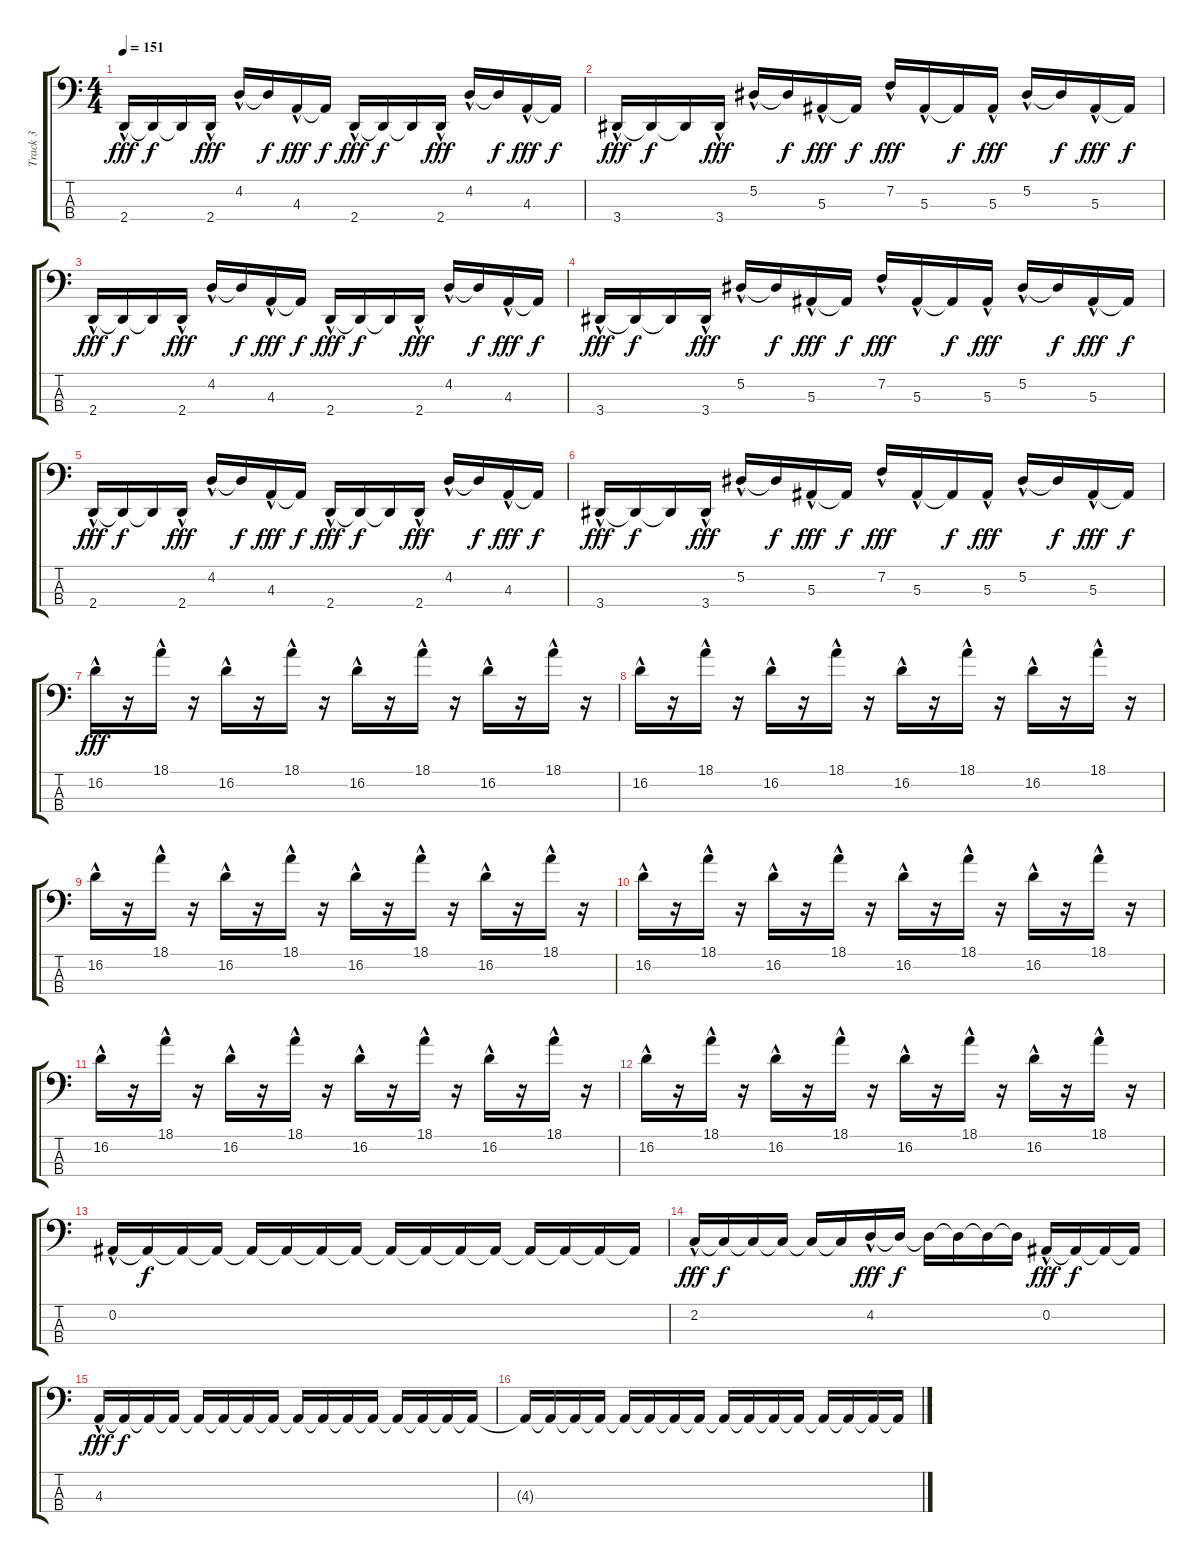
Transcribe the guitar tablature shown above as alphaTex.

\track ("Track 3" "Track 3") {instrument electricbasspick}
\staff {score tabs}
\tuning (Eb2 Bb1 F1 C1) {hide}
\ts (4 4)
\tempo 151
\clef f4
\ks c
2.4{hac}.16{dy fff} 2.4{t}.16{dy f} 2.4{t}.16 2.4{hac}.16{dy fff} 4.2{hac}.16 4.2{t}.16{dy f} 4.3{hac}.16{dy fff} 4.3{t}.16{dy f} 2.4{hac}.16{dy fff} 2.4{t}.16{dy f} 2.4{t}.16 2.4{hac}.16{dy fff} 4.2{hac}.16 4.2{t}.16{dy f} 4.3{hac}.16{dy fff} 4.3{t}.16{dy f} |
3.4{hac}.16{dy fff} 3.4{t}.16{dy f} 3.4{t}.16 3.4{hac}.16{dy fff} 5.2{hac}.16 5.2{t}.16{dy f} 5.3{hac}.16{dy fff} 5.3{t}.16{dy f} 7.2{hac}.16{dy fff} 5.3{hac}.16 5.3{t}.16{dy f} 5.3{hac}.16{dy fff} 5.2{hac}.16 5.2{t}.16{dy f} 5.3{hac}.16{dy fff} 5.3{t}.16{dy f} |
2.4{hac}.16{dy fff} 2.4{t}.16{dy f} 2.4{t}.16 2.4{hac}.16{dy fff} 4.2{hac}.16 4.2{t}.16{dy f} 4.3{hac}.16{dy fff} 4.3{t}.16{dy f} 2.4{hac}.16{dy fff} 2.4{t}.16{dy f} 2.4{t}.16 2.4{hac}.16{dy fff} 4.2{hac}.16 4.2{t}.16{dy f} 4.3{hac}.16{dy fff} 4.3{t}.16{dy f} |
3.4{hac}.16{dy fff} 3.4{t}.16{dy f} 3.4{t}.16 3.4{hac}.16{dy fff} 5.2{hac}.16 5.2{t}.16{dy f} 5.3{hac}.16{dy fff} 5.3{t}.16{dy f} 7.2{hac}.16{dy fff} 5.3{hac}.16 5.3{t}.16{dy f} 5.3{hac}.16{dy fff} 5.2{hac}.16 5.2{t}.16{dy f} 5.3{hac}.16{dy fff} 5.3{t}.16{dy f} |
2.4{hac}.16{dy fff} 2.4{t}.16{dy f} 2.4{t}.16 2.4{hac}.16{dy fff} 4.2{hac}.16 4.2{t}.16{dy f} 4.3{hac}.16{dy fff} 4.3{t}.16{dy f} 2.4{hac}.16{dy fff} 2.4{t}.16{dy f} 2.4{t}.16 2.4{hac}.16{dy fff} 4.2{hac}.16 4.2{t}.16{dy f} 4.3{hac}.16{dy fff} 4.3{t}.16{dy f} |
3.4{hac}.16{dy fff} 3.4{t}.16{dy f} 3.4{t}.16 3.4{hac}.16{dy fff} 5.2{hac}.16 5.2{t}.16{dy f} 5.3{hac}.16{dy fff} 5.3{t}.16{dy f} 7.2{hac}.16{dy fff} 5.3{hac}.16 5.3{t}.16{dy f} 5.3{hac}.16{dy fff} 5.2{hac}.16 5.2{t}.16{dy f} 5.3{hac}.16{dy fff} 5.3{t}.16{dy f} |
16.2{hac}.16{dy fff} r.16 18.1{hac}.16 r.16 16.2{hac}.16 r.16 18.1{hac}.16 r.16 16.2{hac}.16 r.16 18.1{hac}.16 r.16 16.2{hac}.16 r.16 18.1{hac}.16 r.16 |
16.2{hac}.16 r.16 18.1{hac}.16 r.16 16.2{hac}.16 r.16 18.1{hac}.16 r.16 16.2{hac}.16 r.16 18.1{hac}.16 r.16 16.2{hac}.16 r.16 18.1{hac}.16 r.16 |
16.2{hac}.16 r.16 18.1{hac}.16 r.16 16.2{hac}.16 r.16 18.1{hac}.16 r.16 16.2{hac}.16 r.16 18.1{hac}.16 r.16 16.2{hac}.16 r.16 18.1{hac}.16 r.16 |
16.2{hac}.16 r.16 18.1{hac}.16 r.16 16.2{hac}.16 r.16 18.1{hac}.16 r.16 16.2{hac}.16 r.16 18.1{hac}.16 r.16 16.2{hac}.16 r.16 18.1{hac}.16 r.16 |
16.2{hac}.16 r.16 18.1{hac}.16 r.16 16.2{hac}.16 r.16 18.1{hac}.16 r.16 16.2{hac}.16 r.16 18.1{hac}.16 r.16 16.2{hac}.16 r.16 18.1{hac}.16 r.16 |
16.2{hac}.16 r.16 18.1{hac}.16 r.16 16.2{hac}.16 r.16 18.1{hac}.16 r.16 16.2{hac}.16 r.16 18.1{hac}.16 r.16 16.2{hac}.16 r.16 18.1{hac}.16 r.16 |
0.2{hac}.16 0.2{t}.16{dy f} 0.2{t}.16 0.2{t}.16 0.2{t}.16 0.2{t}.16 0.2{t}.16 0.2{t}.16 0.2{t}.16 0.2{t}.16 0.2{t}.16 0.2{t}.16 0.2{t}.16 0.2{t}.16 0.2{t}.16 0.2{t}.16 |
2.2{hac}.16{dy fff} 2.2{t}.16{dy f} 2.2{t}.16 2.2{t}.16 2.2{t}.16 2.2{t}.16 4.2{hac}.16{dy fff} 4.2{t}.16{dy f} 4.2{t}.16 4.2{t}.16 4.2{t}.16 4.2{t}.16 0.2{hac}.16{dy fff} 0.2{t}.16{dy f} 0.2{t}.16 0.2{t}.16 |
4.3{hac}.16{dy fff} 4.3{t}.16{dy f} 4.3{t}.16 4.3{t}.16 4.3{t}.16 4.3{t}.16 4.3{t}.16 4.3{t}.16 4.3{t}.16 4.3{t}.16 4.3{t}.16 4.3{t}.16 4.3{t}.16 4.3{t}.16 4.3{t}.16 4.3{t}.16 |
4.3{t}.16 4.3{t}.16 4.3{t}.16 4.3{t}.16 4.3{t}.16 4.3{t}.16 4.3{t}.16 4.3{t}.16 4.3{t}.16 4.3{t}.16 4.3{t}.16 4.3{t}.16 4.3{t}.16 4.3{t}.16 4.3{t}.16 4.3{t}.16
